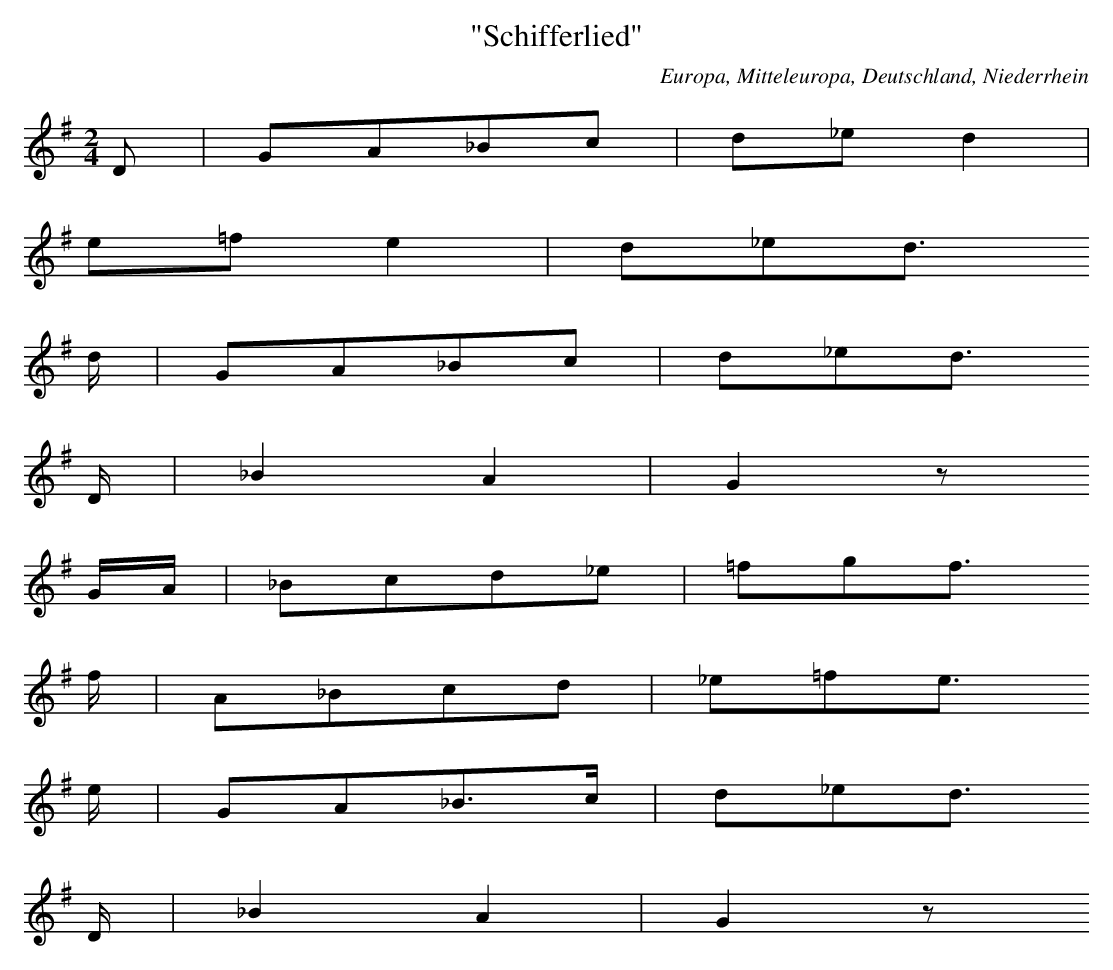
X:1
T: "Schifferlied"
O: Europa, Mitteleuropa, Deutschland, Niederrhein
M: 2/4
L: 1/16
K: G
D2 | G2A2_B2c2 | d2_e2d4 |
e2=f2e4 | d2_e2d3
d | G2A2_B2c2 | d2_e2d3
D | _B4A4 | G4z2
GA | _B2c2d2_e2 | =f2g2f3
f | A2_B2c2d2 | _e2=f2e3
e | G2A2_B3c | d2_e2d3
D | _B4A4 | G4z2
